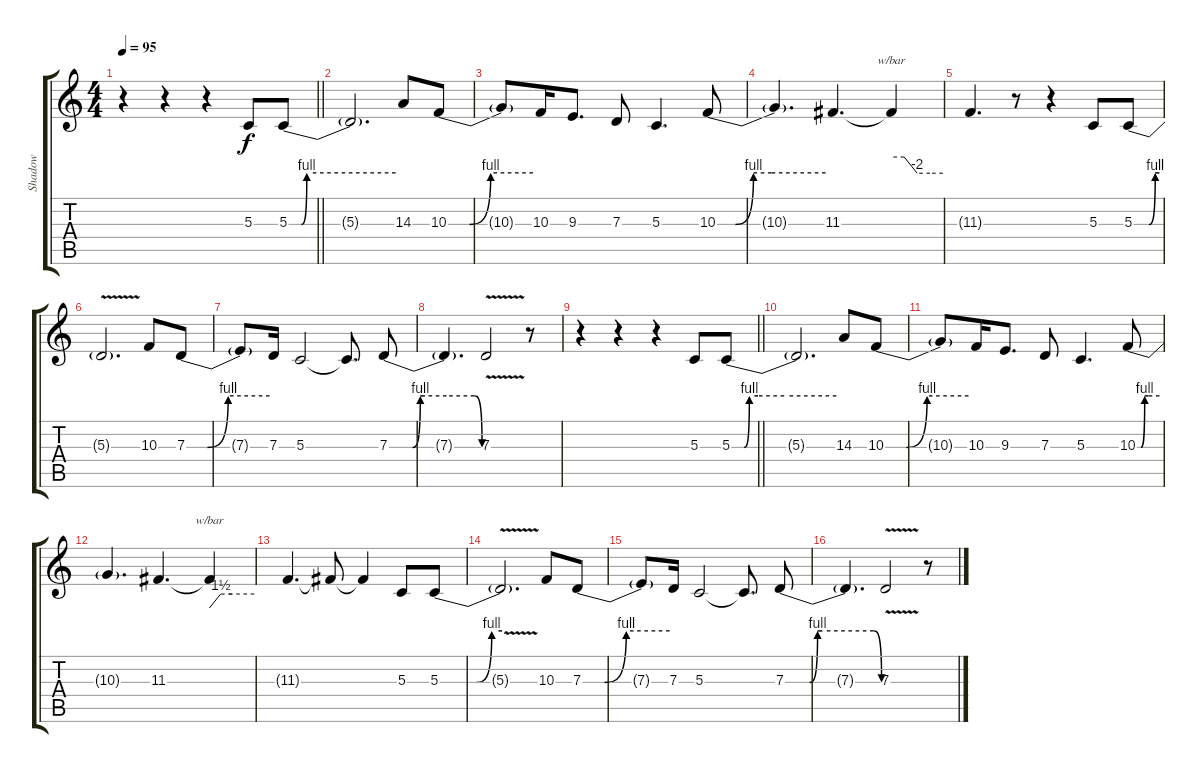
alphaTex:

\track ("Shadow" "Shadow") {instrument clarinet}
\staff {score tabs}
\tuning (E4 B3 G3 D3 A2 D2) {hide}
\ts (4 4)
\tempo 95
\clef g2
\barLineRight lightlight
\ks c
r.4{dy f} r.4 r.4 5.3.8 5.3{be (custom 0 0 7 0 10 4 60 4)}.8 |
5.3{t}.2{d} 14.3.8 10.3{be (custom 0 0 15 0 30 4 60 4)}.8 |
10.3{t}.8 10.3.16 9.3.8{d} 7.3.8 5.3.4{d} 10.3{be (custom 0 0 10 0 20 4 30 4 60 4)}.8 |
10.3{t}.4{d} 11.3.4{d} 11.3{t}.4{tbe (custom default 0 0 15 0 30 -8 45 -8 60 -8)} |
11.3{t}.4{d} r.8 r.4 5.3.8 5.3{be (custom 0 0 30 0 35 0 50 4 60 4)}.8 |
5.3{v t}.2{d} 10.3.8 7.3{be (custom 0 0 15 0 30 4 60 4)}.8 |
7.3{t}.8 7.3.16 5.3.2 5.3{t}.8{d} 7.3{be (custom 0 0 15 0 20 4 23 4 37 4 55 4 60 0)}.8 |
7.3{t}.4{d} 7.3{v}.2 r.8 |
\barLineRight lightlight
r.4 r.4 r.4 5.3.8 5.3{be (custom 0 0 7 0 10 4 15 4 30 4 60 4)}.8 |
5.3{t}.2{d} 14.3.8 10.3{be (custom 0 0 15 0 30 4 60 4)}.8 |
10.3{t}.8 10.3.16 9.3.8{d} 7.3.8 5.3.4{d} 10.3{be (custom 0 0 10 0 20 4 30 4 60 4)}.8 |
10.3{t}.4{d} 11.3.4{d} 11.3{t}.4{tbe (custom default 0 0 15 6 30 6 60 6)} |
11.3{t}.4{d} 11.3{t}.8 11.3{t}.4 5.3.8 5.3{be (custom 0 0 30 0 35 0 50 4 60 4)}.8 |
5.3{v t}.2{d} 10.3.8 7.3{be (custom 0 0 15 0 30 4 60 4)}.8 |
7.3{t}.8 7.3.16 5.3.2 5.3{t}.8{d} 7.3{be (custom 0 0 15 0 20 4 23 4 37 4 55 4 60 0)}.8 |
7.3{t}.4{d} 7.3{v}.2 r.8
